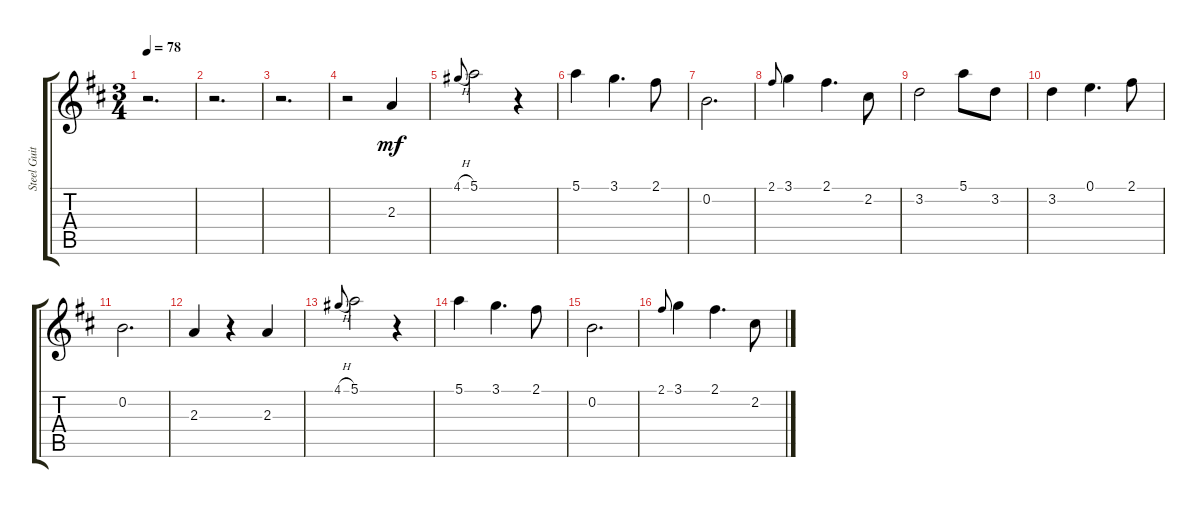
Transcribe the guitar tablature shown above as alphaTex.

\track ("Steel Guitar" "Steel Guit") {instrument acousticguitarsteel}
\staff {score tabs}
\tuning (E4 B3 G3 D3 A2 E2) {hide}
\ts (3 4)
\tempo 78
\clef g2
\ks d
r.2{d dy mf instrument acousticguitarsteel} |
r.2{d} |
r.2{d} |
r.2 2.3.4 |
4.1{h}.8{gr onbeat} 5.1.2 r.4 |
5.1.4 3.1.4{d} 2.1.8 |
0.2.2{d} |
2.1.8{gr onbeat} 3.1.4 2.1.4{d} 2.2.8 |
3.2.2 5.1.8 3.2.8 |
3.2.4 0.1.4{d} 2.1.8 |
0.2.2{d} |
2.3.4 r.4 2.3.4 |
4.1{h}.8{gr onbeat} 5.1.2 r.4 |
5.1.4 3.1.4{d} 2.1.8 |
0.2.2{d} |
2.1.8{gr onbeat} 3.1.4 2.1.4{d} 2.2.8
